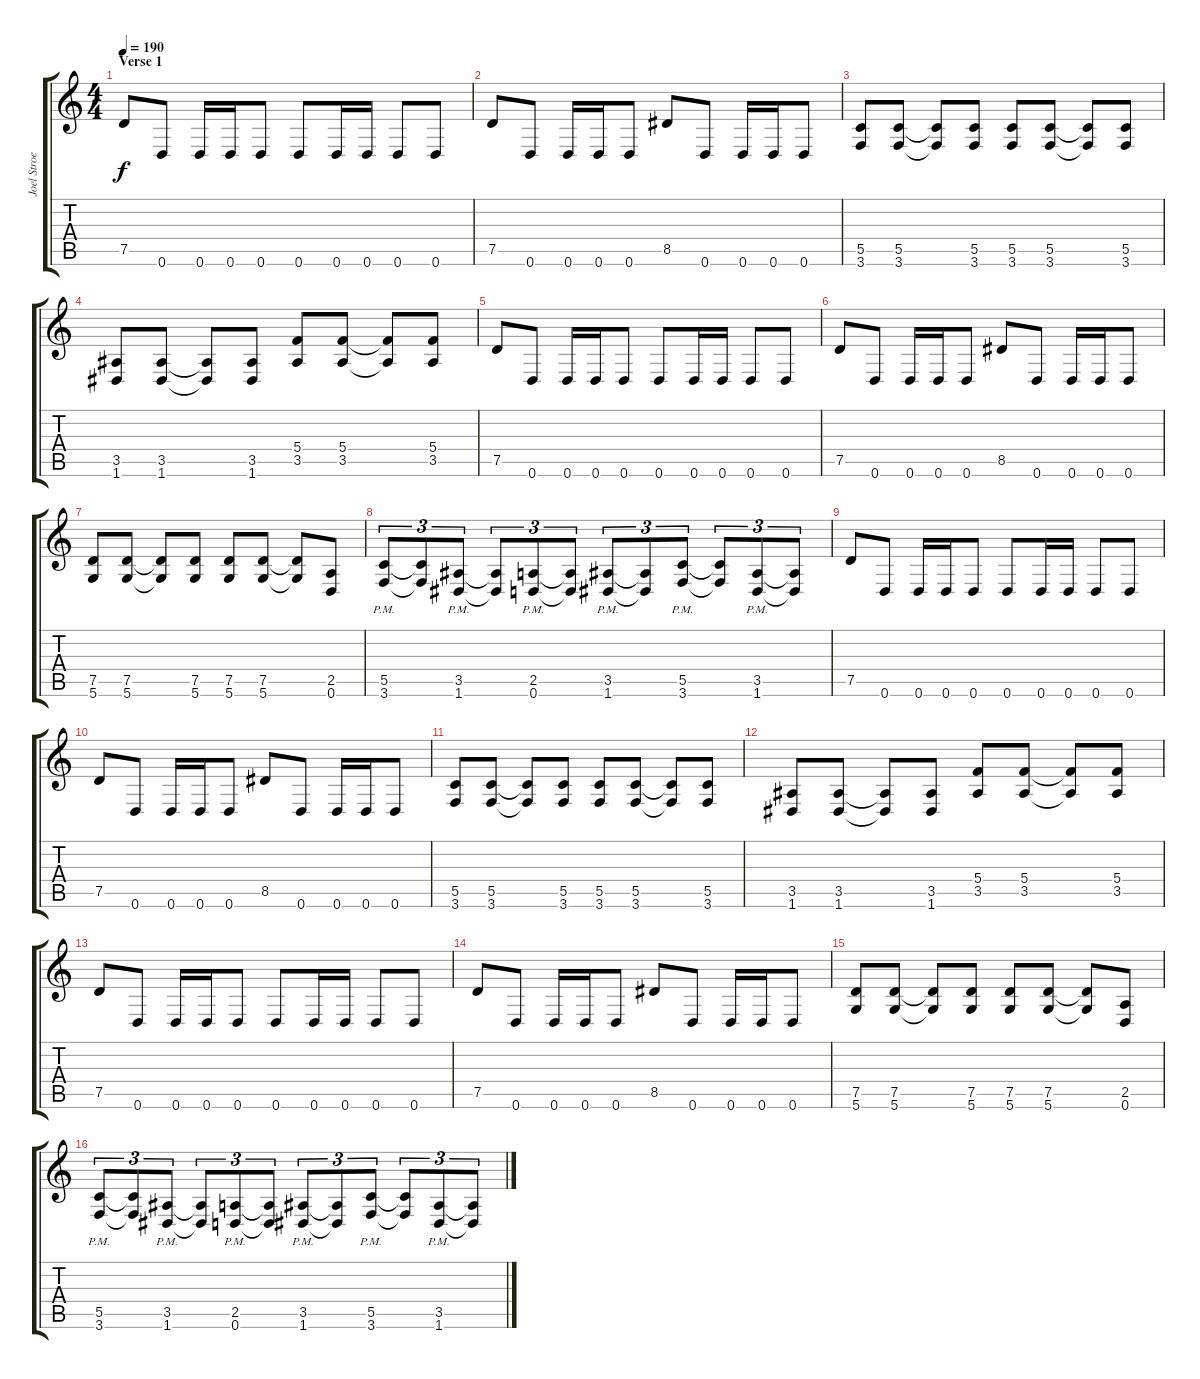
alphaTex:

\track ("Joel Stroetzel" "Joel Stroe") {instrument distortionguitar}
\staff {score tabs}
\tuning (D4 A3 F3 C3 G2 D2) {hide}
\ts (4 4)
\section ("" "Verse 1")
\tempo 190
\clef g2
\ks c
7.5.8{dy f instrument distortionguitar} 0.6.8 0.6.16 0.6.16 0.6.8 0.6.8 0.6.16 0.6.16 0.6.8 0.6.8 |
7.5.8 0.6.8 0.6.16 0.6.16 0.6.8 8.5.8 0.6.8 0.6.16 0.6.16 0.6.8 |
(5.5 3.6).8 (5.5 3.6).8 (5.5{t} 3.6{t}).8 (5.5 3.6).8 (5.5 3.6).8 (5.5 3.6).8 (5.5{t} 3.6{t}).8 (5.5 3.6).8 |
(3.5 1.6).8 (3.5 1.6).8 (3.5{t} 1.6{t}).8 (3.5 1.6).8 (5.4 3.5).8 (5.4 3.5).8 (5.4{t} 3.5{t}).8 (5.4 3.5).8 |
7.5.8 0.6.8 0.6.16 0.6.16 0.6.8 0.6.8 0.6.16 0.6.16 0.6.8 0.6.8 |
7.5.8 0.6.8 0.6.16 0.6.16 0.6.8 8.5.8 0.6.8 0.6.16 0.6.16 0.6.8 |
(7.5 5.6).8 (7.5 5.6).8 (7.5{t} 5.6{t}).8 (7.5 5.6).8 (7.5 5.6).8 (7.5 5.6).8 (7.5{t} 5.6{t}).8 (2.5 0.6).8 |
(5.5{pm} 3.6{pm}).8{tu (3 2)} (5.5{t} 3.6{t}).8{tu (3 2)} (3.5{pm} 1.6{pm}).8{tu (3 2)} (3.5{t} 1.6{t}).8{tu (3 2)} (2.5{pm} 0.6{pm}).8{tu (3 2)} (2.5{t} 0.6{t}).8{tu (3 2)} (3.5{pm} 1.6{pm}).8{tu (3 2)} (3.5{t} 1.6{t}).8{tu (3 2)} (5.5{pm} 3.6{pm}).8{tu (3 2)} (5.5{t} 3.6{t}).8{tu (3 2)} (3.5{pm} 1.6{pm}).8{tu (3 2)} (3.5{t} 1.6{t}).8{tu (3 2)} |
7.5.8 0.6.8 0.6.16 0.6.16 0.6.8 0.6.8 0.6.16 0.6.16 0.6.8 0.6.8 |
7.5.8 0.6.8 0.6.16 0.6.16 0.6.8 8.5.8 0.6.8 0.6.16 0.6.16 0.6.8 |
(5.5 3.6).8 (5.5 3.6).8 (5.5{t} 3.6{t}).8 (5.5 3.6).8 (5.5 3.6).8 (5.5 3.6).8 (5.5{t} 3.6{t}).8 (5.5 3.6).8 |
(3.5 1.6).8 (3.5 1.6).8 (3.5{t} 1.6{t}).8 (3.5 1.6).8 (5.4 3.5).8 (5.4 3.5).8 (5.4{t} 3.5{t}).8 (5.4 3.5).8 |
7.5.8 0.6.8 0.6.16 0.6.16 0.6.8 0.6.8 0.6.16 0.6.16 0.6.8 0.6.8 |
7.5.8 0.6.8 0.6.16 0.6.16 0.6.8 8.5.8 0.6.8 0.6.16 0.6.16 0.6.8 |
(7.5 5.6).8 (7.5 5.6).8 (7.5{t} 5.6{t}).8 (7.5 5.6).8 (7.5 5.6).8 (7.5 5.6).8 (7.5{t} 5.6{t}).8 (2.5 0.6).8 |
(5.5{pm} 3.6{pm}).8{tu (3 2)} (5.5{t} 3.6{t}).8{tu (3 2)} (3.5{pm} 1.6{pm}).8{tu (3 2)} (3.5{t} 1.6{t}).8{tu (3 2)} (2.5{pm} 0.6{pm}).8{tu (3 2)} (2.5{t} 0.6{t}).8{tu (3 2)} (3.5{pm} 1.6{pm}).8{tu (3 2)} (3.5{t} 1.6{t}).8{tu (3 2)} (5.5{pm} 3.6{pm}).8{tu (3 2)} (5.5{t} 3.6{t}).8{tu (3 2)} (3.5{pm} 1.6{pm}).8{tu (3 2)} (3.5{t} 1.6{t}).8{tu (3 2)}
